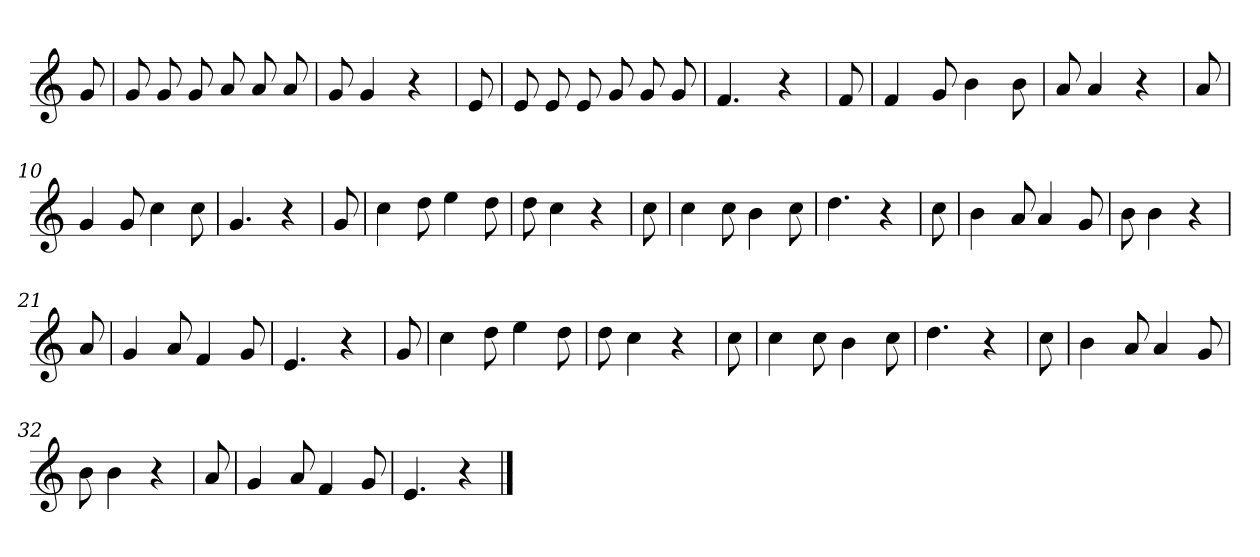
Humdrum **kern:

**kern
*part1
*staff1
*clefG2
*k[]
*C:
=
8g
=1
8g
8g
8g
8a
8a
8a
=2
8g
4g
4r
=3
8e
=4
8e
8e
8e
8g
8g
8g
=5
4.f
4r
=6
8f
=7
4f
8g
4b
8b
=8
8a
4a
4r
=9
8a
=10
4g
8g
4cc
8cc
=11
4.g
4r
=12
8g
=13
4cc
8dd
4ee
8dd
=14
8dd
4cc
4r
=15
8cc
=16
4cc
8cc
4b
8cc
=17
4.dd
4r
=18
8cc
=19
4b
8a
4a
8g
=20
8b
4b
4r
=21
8a
=22
4g
8a
4f
8g
=23
4.e
4r
=24
8g
=25
4cc
8dd
4ee
8dd
=26
8dd
4cc
4r
=27
8cc
=28
4cc
8cc
4b
8cc
=29
4.dd
4r
=30
8cc
=31
4b
8a
4a
8g
=32
8b
4b
4r
=33
8a
=34
4g
8a
4f
8g
=35
4.e
4r
==
*-
